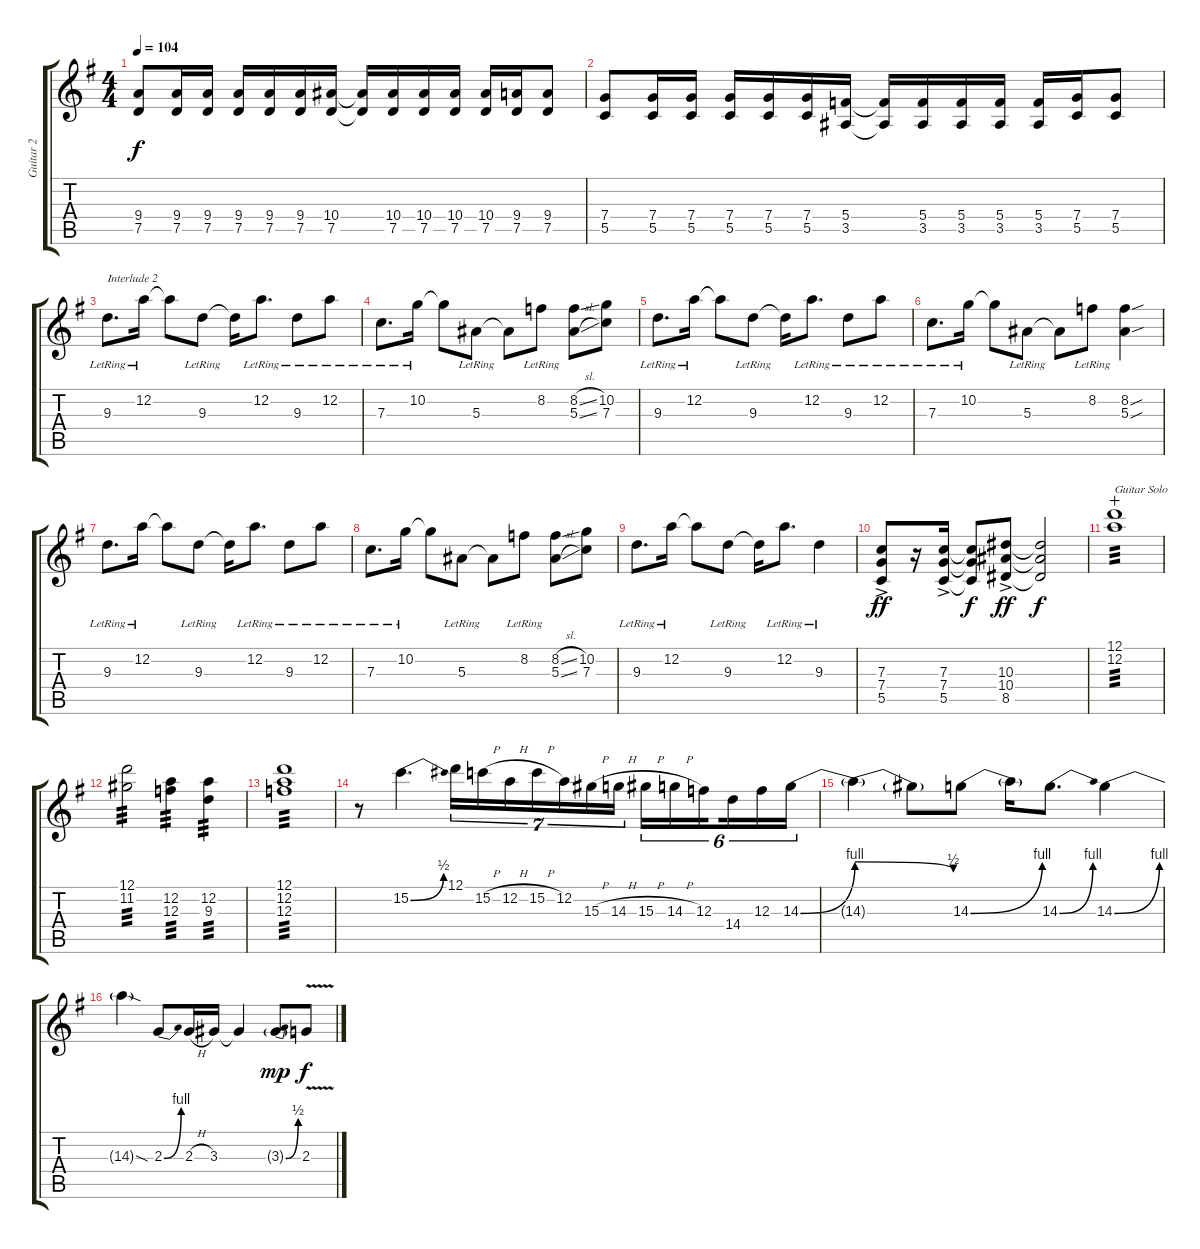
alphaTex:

\track ("Guitar 2" "Guitar 2") {instrument distortionguitar}
\staff {score tabs}
\tuning (D4 A3 F3 C3 G2 C2) {hide}
\ts (4 4)
\tempo 104
\clef g2
\ks g
(9.4 7.5).8{dy f} (9.4 7.5).16 (9.4 7.5).16 (9.4 7.5).16 (9.4 7.5).16 (9.4 7.5).16 (10.4 7.5).16 (10.4{t} 7.5{t}).16 (10.4 7.5).16 (10.4 7.5).16 (10.4 7.5).16 (10.4 7.5).16 (9.4 7.5).16 (9.4 7.5).8 |
(7.4 5.5).8 (7.4 5.5).16 (7.4 5.5).16 (7.4 5.5).16 (7.4 5.5).16 (7.4 5.5).16 (5.4 3.5).16 (5.4{t} 3.5{t}).16 (5.4 3.5).16 (5.4 3.5).16 (5.4 3.5).16 (5.4 3.5).16 (7.4 5.5).16 (7.4 5.5).8 |
9.3{lr}.8{d txt "Interlude 2"} 12.2{lr}.16 12.2{t}.8 9.3{lr}.8 9.3{t}.16 12.2{lr}.8{d} 9.3{lr}.8 12.2{lr}.8 |
7.3{lr}.8{d} 10.2{lr}.16 10.2{t}.8 5.3{lr}.8 5.3{t}.8 8.2{lr}.8 (8.2{sl} 5.3{sl}).8 (10.2 7.3).8 |
9.3{lr}.8{d} 12.2{lr}.16 12.2{t}.8 9.3{lr}.8 9.3{t}.16 12.2{lr}.8{d} 9.3{lr}.8 12.2{lr}.8 |
7.3{lr}.8{d} 10.2{lr}.16 10.2{t}.8 5.3{lr}.8 5.3{t}.8 8.2{lr}.8 (8.2{sou} 5.3{sou}).4 |
9.3{lr}.8{d} 12.2{lr}.16 12.2{t}.8 9.3{lr}.8 9.3{t}.16 12.2{lr}.8{d} 9.3{lr}.8 12.2{lr}.8 |
7.3{lr}.8{d} 10.2{lr}.16 10.2{t}.8 5.3{lr}.8 5.3{t}.8 8.2{lr}.8 (8.2{sl} 5.3{sl}).8 (10.2 7.3).8 |
9.3{lr}.8{d} 12.2{lr}.16 12.2{t}.8 9.3{lr}.8 9.3{t}.16 12.2{lr}.8{d} 9.3{lr}.4 |
(7.3{ac} 7.4{ac} 5.5{ac}).8{dy ff} r.16 (7.3{ac} 7.4{ac} 5.5{ac}).16 (7.3{t} 7.4{t} 5.5{t}).8{dy f} (10.3{ac} 10.4{ac} 8.5{ac}).8{dy ff} (10.3{t} 10.4{t} 8.5{t}).2{dy f} |
(12.1 12.2).1{txt "Guitar Solo" tp 3 wahc} |
(12.1 11.2).2{tp 3} (12.2 12.3).4{tp 3} (12.2 9.3).4{tp 3} |
(12.1 12.2 12.3).1{tp 3} |
r.8 15.2{be (bend 0 0 60 2)}.4{d} 12.1.16{tu (7 4)} 15.2{h}.16{tu (7 4)} 12.2{h}.16{tu (7 4)} 15.2{h}.16{tu (7 4)} 12.2.16{tu (7 4)} 15.3{h}.16{tu (7 4)} 14.3{h}.16{tu (7 4)} 15.3{h}.16{tu (6 4)} 14.3{h}.16{tu (6 4)} 12.3.16{tu (6 4) beam splitsecondary} 14.4.16{tu (6 4)} 12.3.16{tu (6 4)} 14.3{be (bend 0 0 60 4)}.16{tu (6 4)} |
14.3{be (release 0 4 60 2) t}.4 14.3{t}.8 14.3{be (bend 0 0 60 4)}.8 14.3{t}.16 14.3{be (bend 0 0 60 4)}.8{d} 14.3{be (bend 0 0 60 4)}.4 |
14.3{sod t}.4 2.3{be (bend 0 0 60 4)}.8 2.3{h}.16 3.3.16 3.3{t}.4 3.3{be (bend 0 0 60 2) g}.8{dy mp} 2.3{v h}.8{dy f}
